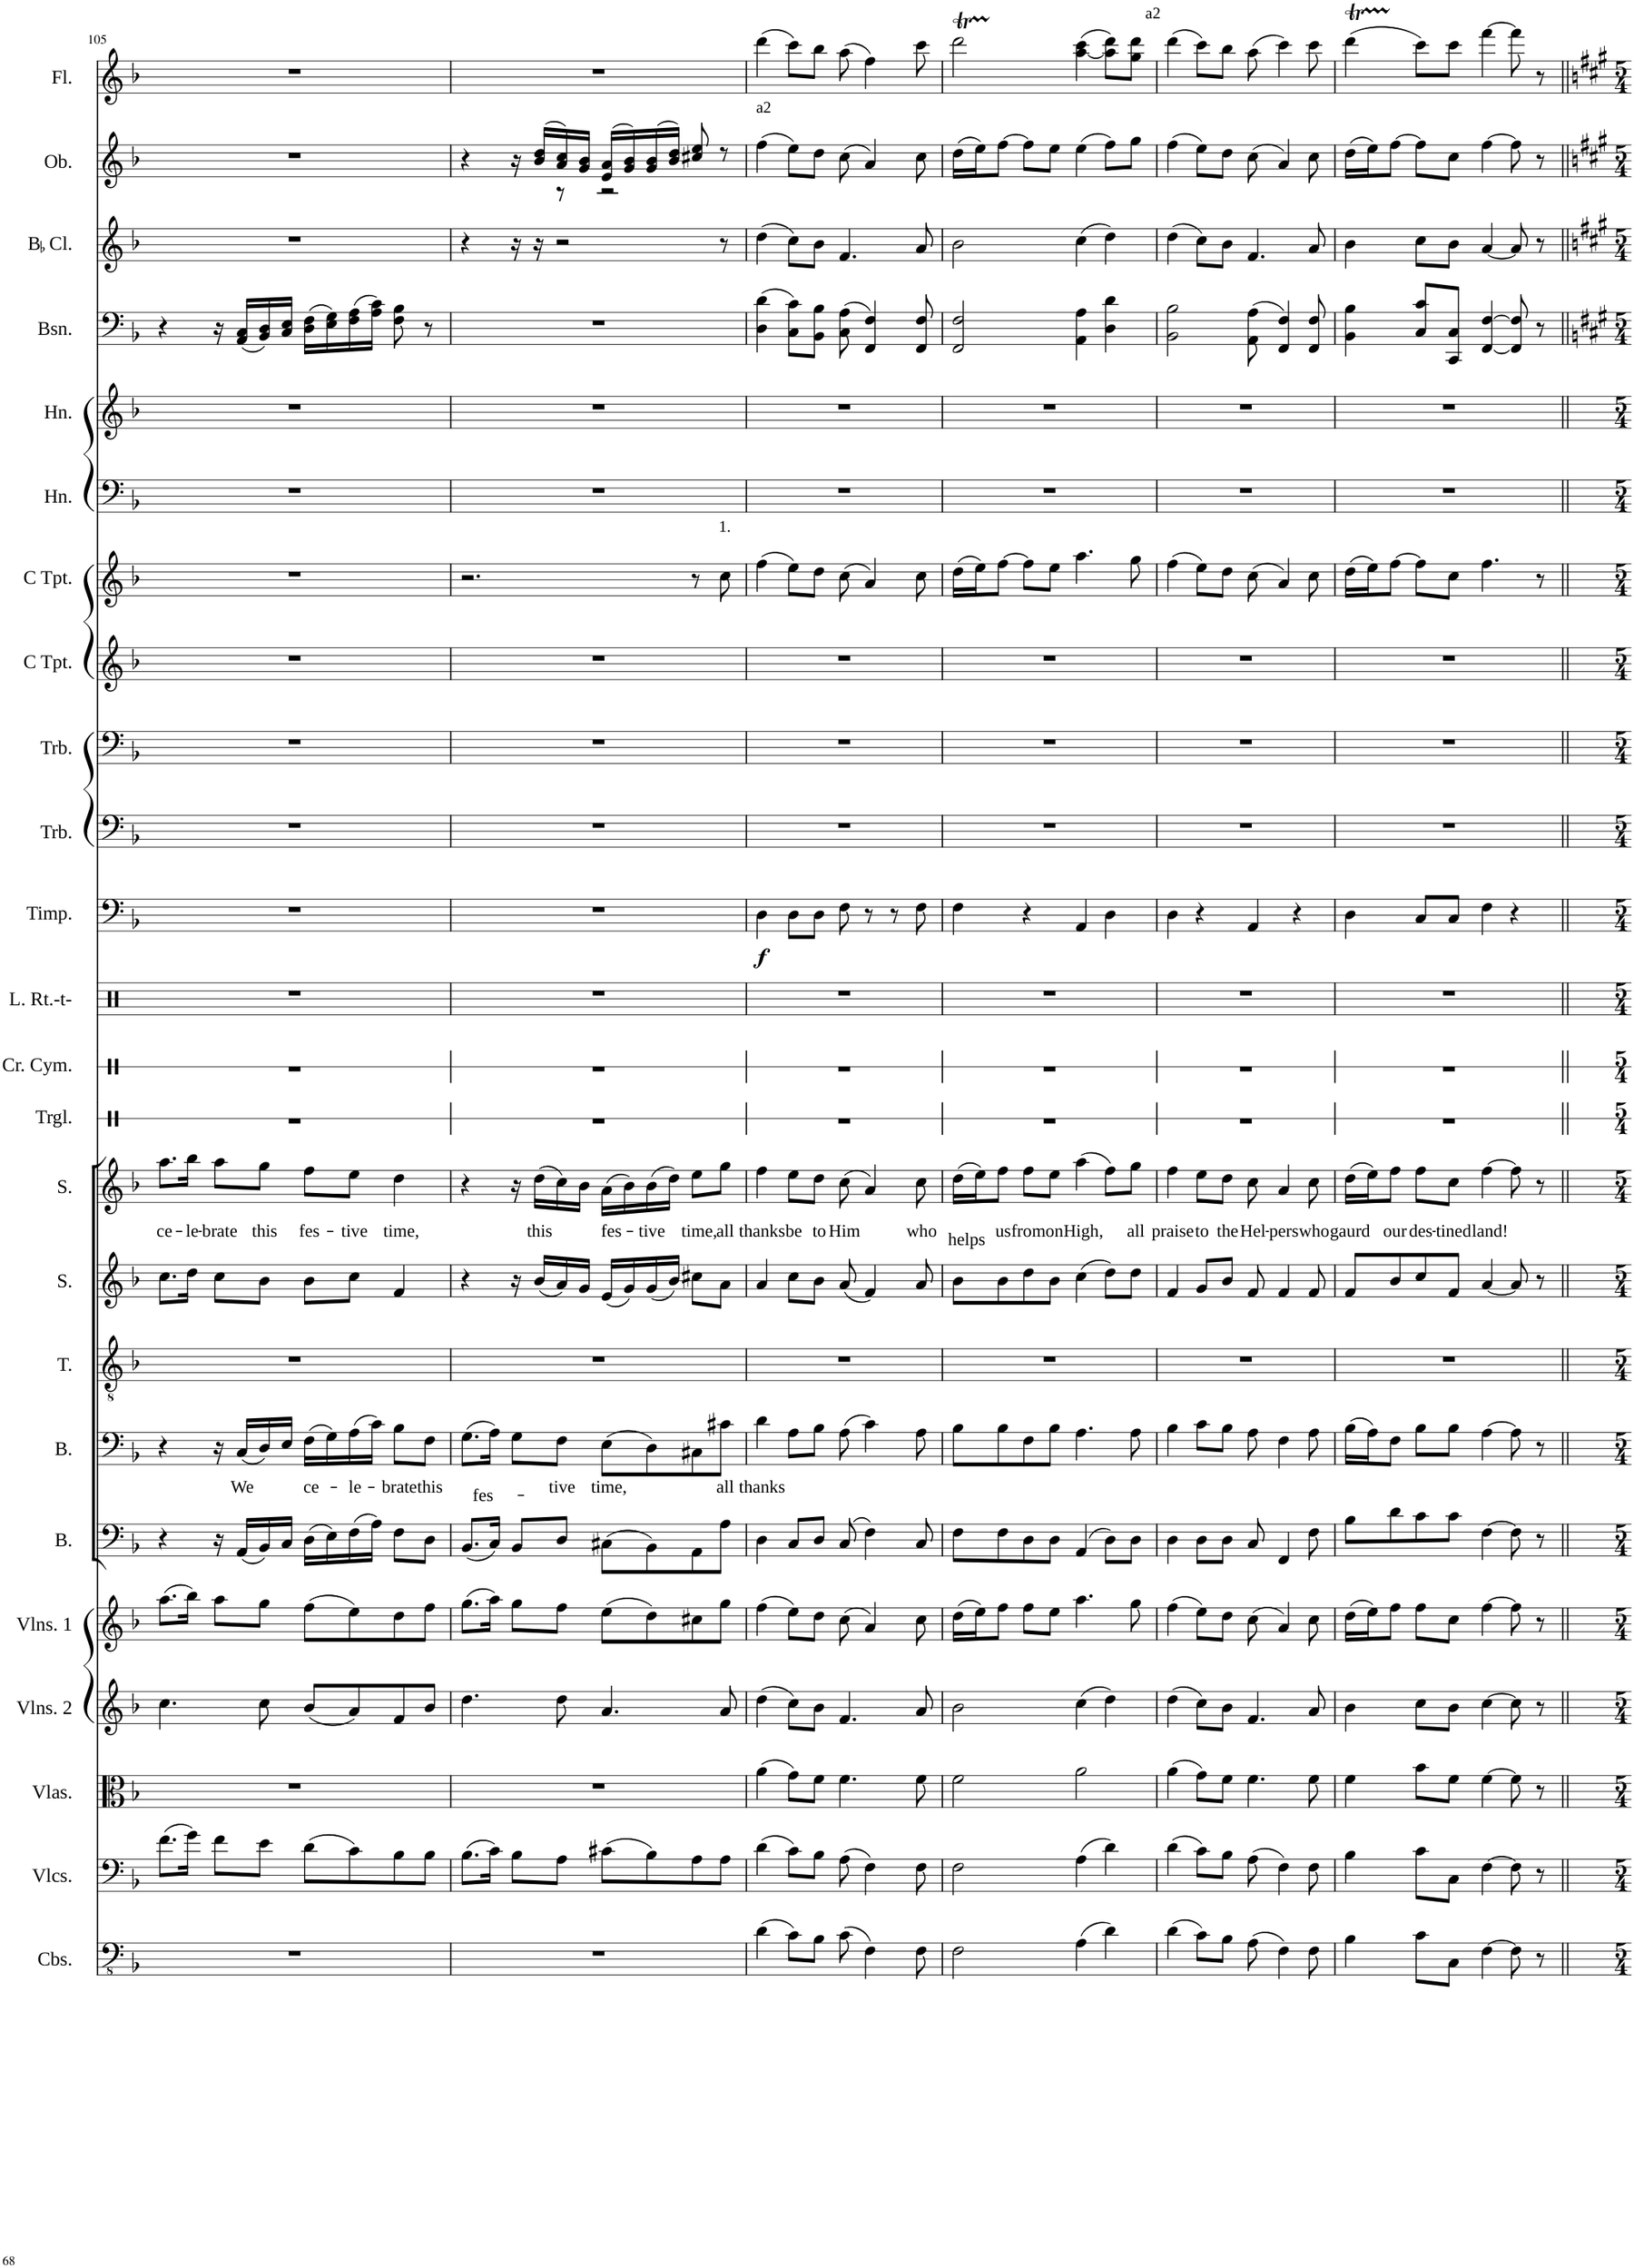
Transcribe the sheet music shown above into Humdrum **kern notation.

**kern	**kern	**kern	**kern	**kern	**kern	**kern	**text	**kern	**kern	**kern	**text	**kern	**kern	**kern	**kern	**dynam	**kern	**kern	**kern	**kern	**kern	**kern	**kern	**kern	**kern	**kern
*part24	*part23	*part22	*part21	*part20	*part19	*part18	*part18	*part17	*part16	*part15	*part15	*part14	*part13	*part12	*part11	*part11	*part10	*part9	*part8	*part7	*part6	*part5	*part4	*part3	*part2	*part1
*staff24	*staff23	*staff22	*staff21	*staff20	*staff19	*staff18	*staff18	*staff17	*staff16	*staff15	*staff15	*staff14	*staff13	*staff12	*staff11	*staff11	*staff10	*staff9	*staff8	*staff7	*staff6	*staff5	*staff4	*staff3	*staff2	*staff1
*I"Contrabasses	*I"Violoncellos	*I"Violas	*I"Violins 2	*I"Violins 1	*I"Bass	*I"Bass	*	*I"Tenor	*I"Soprano	*I"Soprano	*	*I"Triangle	*I"Crash Cymbal	*I"Low Roto-toms	*I"Timpani	*	*I"Trombone	*I"Trombone	*I"C Trumpet	*I"C Trumpet	*I"Horn	*I"Horn	*I"Bassoon	*I"BaccidentalFlat Clarinet	*I"Oboe	*I"Flute
*I'Cbs.	*I'Vlcs.	*I'Vlas.	*I'Vlns. 2	*I'Vlns. 1	*I'B.	*I'B.	*	*I'T.	*I'S.	*I'S.	*	*I'Trgl.	*I'Cr. Cym.	*I'L. Rt.-t-	*I'Timp.	*	*I'Trb.	*I'Trb.	*I'C Tpt.	*I'C Tpt.	*I'Hn.	*I'Hn.	*I'Bsn.	*I'BaccidentalFlat Cl.	*I'Ob.	*I'Fl.
!!LO:PB:g=z
*clefFv4	*clefF4	*clefC3	*clefG2	*clefG2	*clefF4	*clefF4	*	*clefGv2	*clefG2	*clefG2	*	*clefX	*clefX	*clefX	*clefF4	*	*clefF4	*clefF4	*clefG2	*clefG2	*clefF4	*clefG2	*clefF4	*clefG2	*clefG2	*clefG2
*	*	*	*	*	*	*	*	*	*	*	*	*	*	*	*	*	*	*	*	*	*ITrd4c7	*ITrd4c7	*	*ITrd1c2	*	*
*k[b-]	*k[b-]	*k[b-]	*k[b-]	*k[b-]	*k[b-]	*k[b-]	*	*k[b-]	*k[b-]	*k[b-]	*	*k[]	*k[]	*k[b-]	*k[b-]	*	*k[b-]	*k[b-]	*k[b-]	*k[b-]	*k[b-]	*k[b-]	*k[b-]	*k[b-]	*k[b-]	*k[b-]
*M4/4	*M4/4	*M4/4	*M4/4	*M4/4	*M4/4	*M4/4	*	*M4/4	*M4/4	*M4/4	*	*M4/4	*M4/4	*M4/4	*M4/4	*	*M4/4	*M4/4	*M4/4	*M4/4	*M4/4	*M4/4	*M4/4	*M4/4	*M4/4	*M4/4
=105	=105	=105	=105	=105	=105	=105	=105	=105	=105	=105	=105	=105	=105	=105	=105	=105	=105	=105	=105	=105	=105	=105	=105	=105	=105	=105
!	!	!	!	!	!	!	!	!	!	!	!LO:LY:b	!	!	!	!	!	!	!	!	!	!	!	!	!	!	!
1r	(8.f\L	1r	4.cc\	(8.aa\L	4r	4r	.	1r	8.cc\L	8.aa\L	ce-	1r	1r	1r	1r	.	1r	1r	1r	1r	1r	1r	4r	1r	1r	1r
!	!	!	!	!	!	!	!	!	!	!	!LO:LY:b	!	!	!	!	!	!	!	!	!	!	!	!	!	!	!
.	16g\Jk)	.	.	16bb-\Jk)	.	.	.	.	16dd\Jk	16bb-\Jk	-le-	.	.	.	.	.	.	.	.	.	.	.	.	.	.	.
!	!	!	!	!	!	!	!	!	!	!	!LO:LY:b	!	!	!	!	!	!	!	!	!	!	!	!	!	!	!
.	8f\L	.	.	8aa\L	16r	16r	.	.	8cc\L	8aa\L	-brate	.	.	.	.	.	.	.	.	.	.	.	16r	.	.	.
!	!	!	!	!	!	!	!LO:LY:b	!	!	!	!	!	!	!	!	!	!	!	!	!	!	!	!	!	!	!
.	.	.	.	.	(16AA/LL	(16C/LL	We	.	.	.	.	.	.	.	.	.	.	.	.	.	.	.	(16AA/ 16C/LL	.	.	.
!	!	!	!	!	!	!	!	!	!	!	!LO:LY:b	!	!	!	!	!	!	!	!	!	!	!	!	!	!	!
.	8e\J	.	8cc\	8gg\J	16BB-/)	16D/)	.	.	8b-\J	8gg\J	this	.	.	.	.	.	.	.	.	.	.	.	16BB-/ 16D/)	.	.	.
.	.	.	.	.	16C/JJ	16E/JJ	.	.	.	.	.	.	.	.	.	.	.	.	.	.	.	.	16C/ 16E/JJ	.	.	.
!	!	!	!	!	!	!	!LO:LY:b	!	!	!	!LO:LY:b	!	!	!	!	!	!	!	!	!	!	!	!	!	!	!
.	(8d\L	.	(8b-/L	(8ff\L	(16D\LL	(16F\LL	ce-	.	8b-\L	8ff\L	fes-	.	.	.	.	.	.	.	.	.	.	.	(16D\ 16F\LL	.	.	.
.	.	.	.	.	16E\)	16G\)	.	.	.	.	.	.	.	.	.	.	.	.	.	.	.	.	16E\ 16G\)	.	.	.
!	!	!	!	!	!	!	!LO:LY:b	!	!	!	!LO:LY:b	!	!	!	!	!	!	!	!	!	!	!	!	!	!	!
.	8c\)	.	8a/)	8ee\)	(16F\	(16A\	le-	.	8cc\J	8ee\J	-tive	.	.	.	.	.	.	.	.	.	.	.	(16F\ 16A\	.	.	.
.	.	.	.	.	16A\JJ)	16c\JJ)	.	.	.	.	.	.	.	.	.	.	.	.	.	.	.	.	16A\ 16c\JJ)	.	.	.
!	!	!	!	!	!	!	!LO:LY:b	!	!	!	!LO:LY:b	!	!	!	!	!	!	!	!	!	!	!	!	!	!	!
.	8B-\	.	8f/	8dd\	8F\L	8B-\L	brate	.	4f/	4dd\	time,	.	.	.	.	.	.	.	.	.	.	.	8F\ 8B-\	.	.	.
!	!	!	!	!	!	!	!LO:LY:b	!	!	!	!	!	!	!	!	!	!	!	!	!	!	!	!	!	!	!
.	8B-\J	.	8b-/J	8ff\J	8D\J	8F\J	this	.	.	.	.	.	.	.	.	.	.	.	.	.	.	.	8r	.	.	.
=106	=106	=106	=106	=106	=106	=106	=106	=106	=106	=106	=106	=106	=106	=106	=106	=106	=106	=106	=106	=106	=106	=106	=106	=106	=106	=106
!	!	!	!	!	!	!	!LO:LY:b	!	!	!	!	!	!	!	!	!	!	!	!	!	!	!	!	!	!	!
*	*	*	*	*	*	*	*	*	*	*	*	*	*	*	*	*	*	*	*	*	*	*	*	*	*^	*
1r	(8.B-\L	1r	4.dd\	(8.gg\L	(8.BB-/L	(8.G\L	fes-	1r	4r	4r	.	1r	1r	1r	1r	.	1r	1r	1r	2.r	1r	1r	1r	4r	4r	4.ryy	1r
.	16c\Jk)	.	.	16aa\Jk)	16C/Jk)	16A\Jk)	.	.	.	.	.	.	.	.	.	.	.	.	.	.	.	.	.	.	.	.	.
.	8B-\L	.	.	8gg\L	8BB-/L	8G\L	.	.	16r	16r	.	.	.	.	.	.	.	.	.	.	.	.	.	16r	16r	.	.
!	!	!	!	!	!	!	!	!	!	!	!LO:LY:b	!	!	!	!	!	!	!	!	!	!	!	!	!	!	!	!
.	.	.	.	.	.	.	.	.	(16b-/LL	(16dd\LL	this	.	.	.	.	.	.	.	.	.	.	.	.	16r	(16b-/ 16dd/LL	.	.
!	!	!	!	!	!	!	!LO:LY:b	!	!	!	!	!	!	!	!	!	!	!	!	!	!	!	!	!	!	!	!
.	8A\J	.	8dd\	8ff\J	8D/J	8F\J	tive	.	16a/)	16cc\)	.	.	.	.	.	.	.	.	.	.	.	.	.	2r	16a/ 16cc/)	8r	.
.	.	.	.	.	.	.	.	.	16g/JJ	16b-\JJ	.	.	.	.	.	.	.	.	.	.	.	.	.	.	16g/ 16b-/JJ	.	.
!	!	!	!	!	!	!	!LO:LY:b	!	!	!	!LO:LY:b	!	!	!	!	!	!	!	!	!	!	!	!	!	!	!	!
.	(8c#X\L	.	4.a/	(8ee\L	(8C#X\L	(8E\L	time,	.	(16e/LL	(16a\LL	fes-	.	.	.	.	.	.	.	.	.	.	.	.	.	(16e/ 16a/LL	2r	.
.	.	.	.	.	.	.	.	.	16g/)	16b-\)	.	.	.	.	.	.	.	.	.	.	.	.	.	.	16g/ 16b-/)	.	.
!	!	!	!	!	!	!	!	!	!	!	!LO:LY:b	!	!	!	!	!	!	!	!	!	!	!	!	!	!	!	!
.	8B-\)	.	.	8dd\)	8BB-\)	8D\)	.	.	(16g/	(16b-\	tive	.	.	.	.	.	.	.	.	.	.	.	.	.	(16g/ 16b-/	.	.
.	.	.	.	.	.	.	.	.	16b-/JJ)	16dd\JJ)	.	.	.	.	.	.	.	.	.	.	.	.	.	.	16b-/ 16dd/JJ)	.	.
!	!	!	!	!	!	!	!	!	!	!	!LO:LY:b	!	!	!	!	!	!	!	!	!	!	!	!	!	!	!	!
.	8A\	.	.	8cc#X\	8AA\	8C#X\	.	.	8cc#X\L	8ee\L	time,	.	.	.	.	.	.	.	.	8r	.	.	.	.	8cc#X/ 8ee/	.	.
!	!	!	!	!	!	!	!	!	!	!	!	!	!	!	!	!	!	!	!	!LO:TX:a:t=1.	!	!	!	!	!	!	!
!	!	!	!	!	!	!	!LO:LY:b	!	!	!	!LO:LY:b	!	!	!	!	!	!	!	!	!	!	!	!	!	!	!	!
.	8A\J	.	8a/	8gg\J	8A\J	8c#X\J	all	.	8a\J	8gg\J	all	.	.	.	.	.	.	.	.	8cc\	.	.	.	8r	8r	.	.
*	*	*	*	*	*	*	*	*	*	*	*	*	*	*	*	*	*	*	*	*	*	*	*	*	*v	*v	*
=107	=107	=107	=107	=107	=107	=107	=107	=107	=107	=107	=107	=107	=107	=107	=107	=107	=107	=107	=107	=107	=107	=107	=107	=107	=107	=107
!	!	!	!	!	!	!	!	!	!	!	!	!	!	!	!	!	!	!	!	!	!	!	!	!	!LO:TX:a:t=a2	!
!	!	!	!	!	!	!	!LO:LY:b	!	!	!	!LO:LY:b	!	!	!	!	!LO:DY:b	!	!	!	!	!	!	!	!	!	!
(4D\	(4d\	(4a\	(4dd\	(4ff\	4D\	4d\	thanks	1r	4a/	4ff\	thanks	1r	1r	1r	4D\	f	1r	1r	1r	(4ff\	1r	1r	(4D\ 4d\	(4dd\	(4ff\	(4ddd\
!	!	!	!	!	!	!	!	!	!	!	!LO:LY:b	!	!	!	!	!	!	!	!	!	!	!	!	!	!	!
8C\L)	8c\L)	8g\L)	8cc\L)	8ee\L)	8C/L	8A\L	.	.	8cc\L	8ee\L	be	.	.	.	8D\L	.	.	.	.	8ee\L)	.	.	8C\ 8c\L)	8cc\L)	8ee\L)	8ccc\L)
!	!	!	!	!	!	!	!	!	!	!	!LO:LY:b	!	!	!	!	!	!	!	!	!	!	!	!	!	!	!
8BB-\J	8B-\J	8f\J	8b-\J	8dd\J	8D/J	8B-\J	.	.	8b-\J	8dd\J	to	.	.	.	8D\J	.	.	.	.	8dd\J	.	.	8BB-\ 8B-\J	8b-\J	8dd\J	8bb-\J
!	!	!	!	!	!	!	!	!	!	!	!LO:LY:b	!	!	!	!	!	!	!	!	!	!	!	!	!	!	!
(8C\	(8A\	4.f\	4.f/	(8cc\	(8C/	(8A\	.	.	(8a/	(8cc\	Him	.	.	.	8F\	.	.	.	.	(8cc\	.	.	(8C\ 8A\	4.f/	(8cc\	(8aa\
4FF\)	4F\)	.	.	4a/)	4F\)	4c\)	.	.	4f/)	4a/)	.	.	.	.	8r	.	.	.	.	4a/)	.	.	4FF/ 4F/)	.	4a/)	4ff\)
.	.	.	.	.	.	.	.	.	.	.	.	.	.	.	8r	.	.	.	.	.	.	.	.	.	.	.
!	!	!	!	!	!	!	!	!	!	!	!LO:LY:b	!	!	!	!	!	!	!	!	!	!	!	!	!	!	!
8FF\	8F\	8f\	8a/	8cc\	8C/	8A\	.	.	8a/	8cc\	who	.	.	.	8F\	.	.	.	.	8cc\	.	.	8FF/ 8F/	8a/	8cc\	8ccc\
=108	=108	=108	=108	=108	=108	=108	=108	=108	=108	=108	=108	=108	=108	=108	=108	=108	=108	=108	=108	=108	=108	=108	=108	=108	=108	=108
!	!	!	!	!	!	!	!	!	!	!	!LO:LY:b	!	!	!	!	!	!	!	!	!	!	!	!	!	!	!
2FF\	2F\	2f\	2b-\	(16dd\LL	8F\L	8B-\L	.	1r	8b-\L	(16dd\LL	helps	1r	1r	1r	4F\	.	1r	1r	1r	(16dd\LL	1r	1r	2FF/ 2F/	2b-\	(16dd\LL	2dddT\
.	.	.	.	16ee\J)	.	.	.	.	.	16ee\J)	.	.	.	.	.	.	.	.	.	16ee\J)	.	.	.	.	16ee\J)	.
!	!	!	!	!	!	!	!	!	!	!	!LO:LY:b	!	!	!	!	!	!	!	!	!	!	!	!	!	!	!
.	.	.	.	8ff\J	8F\	8B-\	.	.	8b-\	8ff\J	us	.	.	.	.	.	.	.	.	[8ff\J	.	.	.	.	[8ff\J	.
!	!	!	!	!	!	!	!	!	!	!	!LO:LY:b	!	!	!	!	!	!	!	!	!	!	!	!	!	!	!
.	.	.	.	8ff\L	8D\	8F\	.	.	8dd\	8ff\L	from	.	.	.	4r	.	.	.	.	8ff\L]	.	.	.	.	8ff\L]	.
!	!	!	!	!	!	!	!	!	!	!	!LO:LY:b	!	!	!	!	!	!	!	!	!	!	!	!	!	!	!
.	.	.	.	8ee\J	8D\J	8B-\J	.	.	8b-\J	8ee\J	on	.	.	.	.	.	.	.	.	8ee\J	.	.	.	.	8ee\J	.
!	!	!	!	!	!	!	!	!	!	!	!LO:LY:b	!	!	!	!	!	!	!	!	!	!	!	!	!	!	!
(4AA\	(4A\	2a\	(4cc\	4.aa\	(4AA/	4.A\	.	.	(4cc\	(4aa\	High,	.	.	.	4AA/	.	.	.	.	4.aa\	.	.	4AA\ 4A\	(4cc\	(4ee\	([4aa\ 4ccc\
4D\)	4d\)	.	4dd\)	.	8D\L)	.	.	.	8dd\L)	8ff\L)	.	.	.	.	4D\	.	.	.	.	.	.	.	4D\ 4d\	4dd\)	8ff\L)	8aa\] 8ddd\L)
!	!	!	!	!	!	!	!	!	!	!	!LO:LY:b	!	!	!	!	!	!	!	!	!	!	!	!	!	!	!
.	.	.	.	8gg\	8D\J	8A\	.	.	8dd\J	8gg\J	all	.	.	.	.	.	.	.	.	8gg\	.	.	.	.	8gg\J	8gg\TTT 8ddd\TTTJ
=109	=109	=109	=109	=109	=109	=109	=109	=109	=109	=109	=109	=109	=109	=109	=109	=109	=109	=109	=109	=109	=109	=109	=109	=109	=109	=109
!	!	!	!	!	!	!	!	!	!	!	!	!	!	!	!	!	!	!	!	!	!	!	!	!	!	!LO:TX:a:t=a2
!	!	!	!	!	!	!	!	!	!	!	!LO:LY:b	!	!	!	!	!	!	!	!	!	!	!	!	!	!	!
(4D\	(4d\	(4a\	(4dd\	(4ff\	4D\	4B-\	.	1r	4f/	4ff\	praise	1r	1r	1r	4D\	.	1r	1r	1r	(4ff\	1r	1r	2BB-\ 2B-\	(4dd\	(4ff\	(4ddd\
!	!	!	!	!	!	!	!	!	!	!	!LO:LY:b	!	!	!	!	!	!	!	!	!	!	!	!	!	!	!
8C\L)	8c\L)	8g\L)	8cc\L)	8ee\L)	8D\L	8c\L	.	.	8g/L	8ee\L	to	.	.	.	4r	.	.	.	.	8ee\L)	.	.	.	8cc\L)	8ee\L)	8ccc\L)
!	!	!	!	!	!	!	!	!	!	!	!LO:LY:b	!	!	!	!	!	!	!	!	!	!	!	!	!	!	!
8BB-\J	8B-\J	8f\J	8b-\J	8dd\J	8D\J	8B-\J	.	.	8b-/J	8dd\J	the	.	.	.	.	.	.	.	.	8dd\J	.	.	.	8b-\J	8dd\J	8bb-\J
!	!	!	!	!	!	!	!	!	!	!	!LO:LY:b	!	!	!	!	!	!	!	!	!	!	!	!	!	!	!
(8AA\	(8A\	4.f\	4.f/	(8cc\	8C/	8A\	.	.	8f/	8cc\	Hel-	.	.	.	4AA/	.	.	.	.	(8cc\	.	.	(8AA\ 8A\	4.f/	(8cc\	(8aa\
!	!	!	!	!	!	!	!	!	!	!	!LO:LY:b	!	!	!	!	!	!	!	!	!	!	!	!	!	!	!
4FF\)	4F\)	.	.	4a/)	4FF/	4F\	.	.	4f/	4a/	-pers	.	.	.	.	.	.	.	.	4a/)	.	.	4FF/ 4F/)	.	4a/)	4ccc\)
.	.	.	.	.	.	.	.	.	.	.	.	.	.	.	4r	.	.	.	.	.	.	.	.	.	.	.
!	!	!	!	!	!	!	!	!	!	!	!LO:LY:b	!	!	!	!	!	!	!	!	!	!	!	!	!	!	!
8FF\	8F\	8f\	8a/	8cc\	8F\	8A\	.	.	8f/	8cc\	who	.	.	.	.	.	.	.	.	8cc\	.	.	8FF/ 8F/	8a/	8cc\	8ccc\
=110	=110	=110	=110	=110	=110	=110	=110	=110	=110	=110	=110	=110	=110	=110	=110	=110	=110	=110	=110	=110	=110	=110	=110	=110	=110	=110
!	!	!	!	!	!	!	!	!	!	!	!LO:LY:b	!	!	!	!	!	!	!	!	!	!	!	!	!	!	!
4BB-\	4B-\	4f\	4b-\	(16dd\LL	8B-\L	(16B-\LL	.	1r	8f/L	(16dd\LL	gaurd	1r	1r	1r	4D\	.	1r	1r	1r	(16dd\LL	1r	1r	4BB-\ 4B-\	4b-\	(16dd\LL	(4dddT\
.	.	.	.	16ee\J)	.	16A\J)	.	.	.	16ee\J)	.	.	.	.	.	.	.	.	.	16ee\J)	.	.	.	.	16ee\J)	.
!	!	!	!	!	!	!	!	!	!	!	!LO:LY:b	!	!	!	!	!	!	!	!	!	!	!	!	!	!	!
.	.	.	.	8ff\J	8d\	8F\J	.	.	8b-/	8ff\J	our	.	.	.	.	.	.	.	.	[8ff\J	.	.	.	.	[8ff\J	.
!	!	!	!	!	!	!	!	!	!	!	!LO:LY:b	!	!	!	!	!	!	!	!	!	!	!	!	!	!	!
8C\L	8c\L	8b-\L	8cc\L	8ff\L	8c\	8B-\L	.	.	8cc/	8ff\L	des-	.	.	.	8C/L	.	.	.	.	8ff\L]	.	.	8C/ 8c/L	8cc\L	8ff\L]	8ccc\L)
!	!	!	!	!	!	!	!	!	!	!	!LO:LY:b	!	!	!	!	!	!	!	!	!	!	!	!	!	!	!
8CC\J	8C\J	8f\J	8b-\J	8cc\J	8c\J	8B-\J	.	.	8f/J	8cc\J	-tined	.	.	.	8C/J	.	.	.	.	8cc\J	.	.	8CC/ 8C/J	8b-\J	8cc\J	8ccc\J
!	!	!	!	!	!	!	!	!	!	!	!LO:LY:b	!	!	!	!	!	!	!	!	!	!	!	!	!	!	!
[4FF\	[4F\	[4f\	[4cc\	[4ff\	[4F\	[4A\	.	.	[4a/	[4ff\	land!	.	.	.	4F\	.	.	.	.	4.ff\	.	.	[4FF/ [4F/	[4a/	[4ff\	[4fff\
8FF\]	8F\]	8f\]	8cc\]	8ff\]	8F\]	8A\]	.	.	8a/]	8ff\]	.	.	.	.	4r	.	.	.	.	.	.	.	8FF/] 8F/]	8a/]	8ff\]	8fff\]
8r	8r	8r	8r	8r	8r	8r	.	.	8r	8r	.	.	.	.	.	.	.	.	.	8r	.	.	8r	8r	8r	8r
=||	=||	=||	=||	=||	=||	=||	=||	=||	=||	=||	=||	=||	=||	=||	=||	=||	=||	=||	=||	=||	=||	=||	=||	=||	=||	=||
*-	*-	*-	*-	*-	*-	*-	*-	*-	*-	*-	*-	*-	*-	*-	*-	*-	*-	*-	*-	*-	*-	*-	*-	*-	*-	*-
